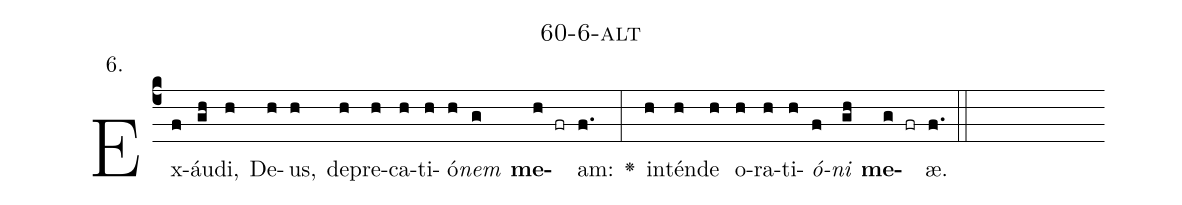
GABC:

name: 60-6-alt;
annotation: 6.;
%%
(c4)Ex(f)áu(gh)di,(h) De(h)us,(h) de(h)pre(h)ca(h)ti(h)ó(h)<i>nem</i>(g) <b>me</b>(h fr)am:(f.) <v>\greheightstar</v>(:) in(h)tén(h)de(h) o(h)ra(h)ti(h)<i>ó</i>(f)<i>ni</i>(gh) <b>me</b>(g fr)æ.(f.) (::)


%E(h) u(h) o(f) u(gh) a(g) e.(f.) (::)
